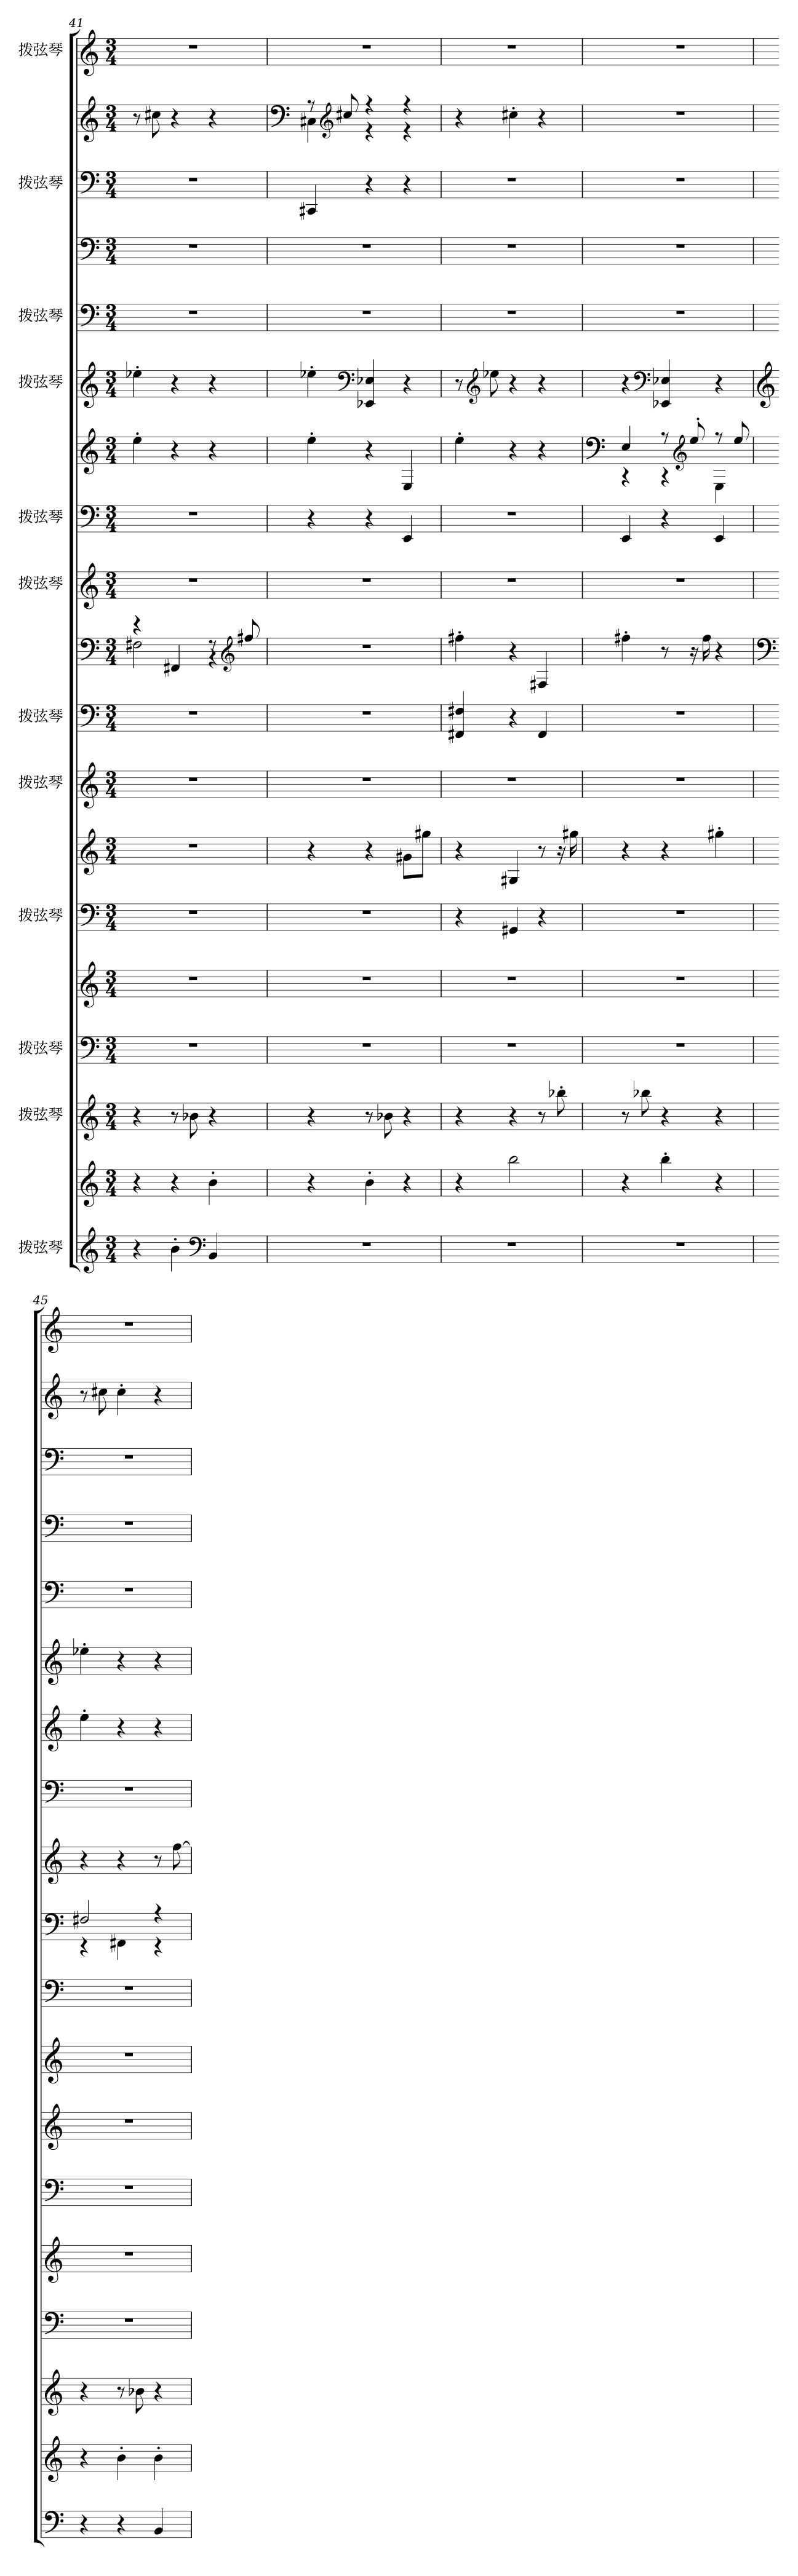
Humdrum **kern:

**kern	**kern	**kern	**kern	**kern	**kern	**kern	**kern	**kern	**kern	**kern	**kern	**kern	**kern	**kern	**kern	**kern	**kern	**kern
*part12	*part12	*part11	*part10	*part10	*part9	*part9	*part8	*part7	*part7	*part6	*part5	*part5	*part4	*part3	*part3	*part2	*part2	*part1
*staff19	*staff18	*staff17	*staff16	*staff15	*staff14	*staff13	*staff12	*staff11	*staff10	*staff9	*staff8	*staff7	*staff6	*staff5	*staff4	*staff3	*staff2	*staff1
*I"拨弦琴	*	*I"拨弦琴	*I"拨弦琴	*	*I"拨弦琴	*	*I"拨弦琴	*I"拨弦琴	*	*I"拨弦琴	*I"拨弦琴	*	*I"拨弦琴	*I"拨弦琴	*	*I"拨弦琴	*	*I"拨弦琴
!!LO:PB:g=z
*clefG2	*clefG2	*clefG2	*clefF4	*clefG2	*clefF4	*clefG2	*clefG2	*clefF4	*clefF4	*clefG2	*clefF4	*clefG2	*clefG2	*clefF4	*clefF4	*clefF4	*clefG2	*clefG2
*k[]	*k[]	*k[]	*k[]	*k[]	*k[]	*k[]	*k[]	*k[]	*k[]	*k[]	*k[]	*k[]	*k[]	*k[]	*k[]	*k[]	*k[]	*k[]
*M3/4	*M3/4	*M3/4	*M3/4	*M3/4	*M3/4	*M3/4	*M3/4	*M3/4	*M3/4	*M3/4	*M3/4	*M3/4	*M3/4	*M3/4	*M3/4	*M3/4	*M3/4	*M3/4
=41	=41	=41	=41	=41	=41	=41	=41	=41	=41	=41	=41	=41	=41	=41	=41	=41	=41	=41
*	*	*	*	*	*	*	*	*	*^	*	*	*	*	*	*	*	*	*
4r	4r	4r	2.r	2.r	2.r	2.r	2.r	2.r	4r	2F#X\	2.r	2.r	4ee'\	4ee-X'\	2.r	2.r	2.r	8r	2.r
.	.	.	.	.	.	.	.	.	.	.	.	.	.	.	.	.	.	8cc#X\	.
4b'\	4r	8r	.	.	.	.	.	.	4FF#X/	.	.	.	4r	4r	.	.	.	4r	.
.	.	8b-X\	.	.	.	.	.	.	.	.	.	.	.	.	.	.	.	.	.
*clefF4	*	*	*	*	*	*	*	*	*	*	*	*	*	*	*	*	*	*	*
4BB/	4b'\	4r	.	.	.	.	.	.	8r	4r	.	.	4r	4r	.	.	.	4r	.
*	*	*	*	*	*	*	*	*	*clefG2	*	*	*	*	*	*	*	*	*	*
.	.	.	.	.	.	.	.	.	8ff#X/	.	.	.	.	.	.	.	.	.	.
*	*	*	*	*	*	*	*	*	*v	*v	*	*	*	*	*	*	*	*	*
=42	=42	=42	=42	=42	=42	=42	=42	=42	=42	=42	=42	=42	=42	=42	=42	=42	=42	=42
*	*	*	*	*	*	*	*	*	*	*	*	*	*	*	*	*	*clefF4	*
*	*	*	*	*	*	*	*	*	*	*	*	*	*	*	*	*	*^	*
2.r	4r	4r	2.r	2.r	2.r	4r	2.r	2.r	2.r	2.r	4r	4ee'\	4ee-X'\	2.r	2.r	4CC#X/	8r	4C#X\	2.r
*	*	*	*	*	*	*	*	*	*	*	*	*	*	*	*	*	*clefG2	*	*
.	.	.	.	.	.	.	.	.	.	.	.	.	.	.	.	.	8cc#X/	.	.
*	*	*	*	*	*	*	*	*	*	*	*	*	*clefF4	*	*	*	*	*	*
.	4b'\	8r	.	.	.	4r	.	.	.	.	4r	4r	4EE-X/ 4E-X/	.	.	4r	4r	4r	.
.	.	8b-X\	.	.	.	.	.	.	.	.	.	.	.	.	.	.	.	.	.
.	4r	4r	.	.	.	8g#X\L	.	.	.	.	4EE/	4E/	4r	.	.	4r	4r	4r	.
.	.	.	.	.	.	8gg#X\J	.	.	.	.	.	.	.	.	.	.	.	.	.
*	*	*	*	*	*	*	*	*	*	*	*	*	*	*	*	*	*v	*v	*
=43	=43	=43	=43	=43	=43	=43	=43	=43	=43	=43	=43	=43	=43	=43	=43	=43	=43	=43
2.r	4r	4r	2.r	2.r	4r	4r	2.r	4FF#X/ 4F#X/	4ff#X'\	2.r	2.r	4ee'\	8r	2.r	2.r	2.r	4r	2.r
*	*	*	*	*	*	*	*	*	*	*	*	*	*clefG2	*	*	*	*	*
.	.	.	.	.	.	.	.	.	.	.	.	.	8ee-X\	.	.	.	.	.
.	2bb\	4r	.	.	4GG#X/	4G#X/	.	4r	4r	.	.	4r	4r	.	.	.	4cc#X'\	.
.	.	8r	.	.	4r	8r	.	4FF#/	4F#X/	.	.	4r	4r	.	.	.	4r	.
.	.	8bb-X'\	.	.	.	16r	.	.	.	.	.	.	.	.	.	.	.	.
.	.	.	.	.	.	16gg#X\	.	.	.	.	.	.	.	.	.	.	.	.
!!LO:PB:g=z
=44	=44	=44	=44	=44	=44	=44	=44	=44	=44	=44	=44	=44	=44	=44	=44	=44	=44	=44
*	*	*	*	*	*	*	*	*	*	*	*	*clefF4	*	*	*	*	*	*
*	*	*	*	*	*	*	*	*	*	*	*	*^	*	*	*	*	*	*
2.r	4r	8r	2.r	2.r	2.r	4r	2.r	2.r	4ff#X'\	2.r	4EE/	4E/	4r	4r	2.r	2.r	2.r	2.r	2.r
.	.	8bb-X\	.	.	.	.	.	.	.	.	.	.	.	.	.	.	.	.	.
*	*	*	*	*	*	*	*	*	*	*	*	*	*	*clefF4	*	*	*	*	*
.	4bb'\	4r	.	.	.	4r	.	.	8r	.	4r	8r	4r	4EE-X/ 4E-X/	.	.	.	.	.
*	*	*	*	*	*	*	*	*	*	*	*	*clefG2	*	*	*	*	*	*	*
.	.	.	.	.	.	.	.	.	16r	.	.	8ee'/	.	.	.	.	.	.	.
.	.	.	.	.	.	.	.	.	16ff#\	.	.	.	.	.	.	.	.	.	.
.	4r	4r	.	.	.	4gg#X'\	.	.	4r	.	4EE/	8r	4E\	4r	.	.	.	.	.
.	.	.	.	.	.	.	.	.	.	.	.	8ee/	.	.	.	.	.	.	.
*	*	*	*	*	*	*	*	*	*	*	*	*v	*v	*	*	*	*	*	*
=45	=45	=45	=45	=45	=45	=45	=45	=45	=45	=45	=45	=45	=45	=45	=45	=45	=45	=45
*	*	*	*	*	*	*	*	*	*clefF4	*	*	*	*clefG2	*	*	*	*	*
*	*	*	*	*	*	*	*	*	*^	*	*	*	*	*	*	*	*	*
4r	4r	4r	2.r	2.r	2.r	2.r	2.r	2.r	2F#X/	4r	4r	2.r	4ee'\	4ee-X'\	2.r	2.r	2.r	8r	2.r
.	.	.	.	.	.	.	.	.	.	.	.	.	.	.	.	.	.	8cc#X\	.
4r	4b'\	8r	.	.	.	.	.	.	.	4FF#X\	4r	.	4r	4r	.	.	.	4cc#'\	.
.	.	8b-X\	.	.	.	.	.	.	.	.	.	.	.	.	.	.	.	.	.
4BB/	4b'\	4r	.	.	.	.	.	.	4r	4r	8r	.	4r	4r	.	.	.	4r	.
.	.	.	.	.	.	.	.	.	.	.	[8ff\	.	.	.	.	.	.	.	.
*	*	*	*	*	*	*	*	*	*v	*v	*	*	*	*	*	*	*	*	*
=	=	=	=	=	=	=	=	=	=	=	=	=	=	=	=	=	=	=
*-	*-	*-	*-	*-	*-	*-	*-	*-	*-	*-	*-	*-	*-	*-	*-	*-	*-	*-
